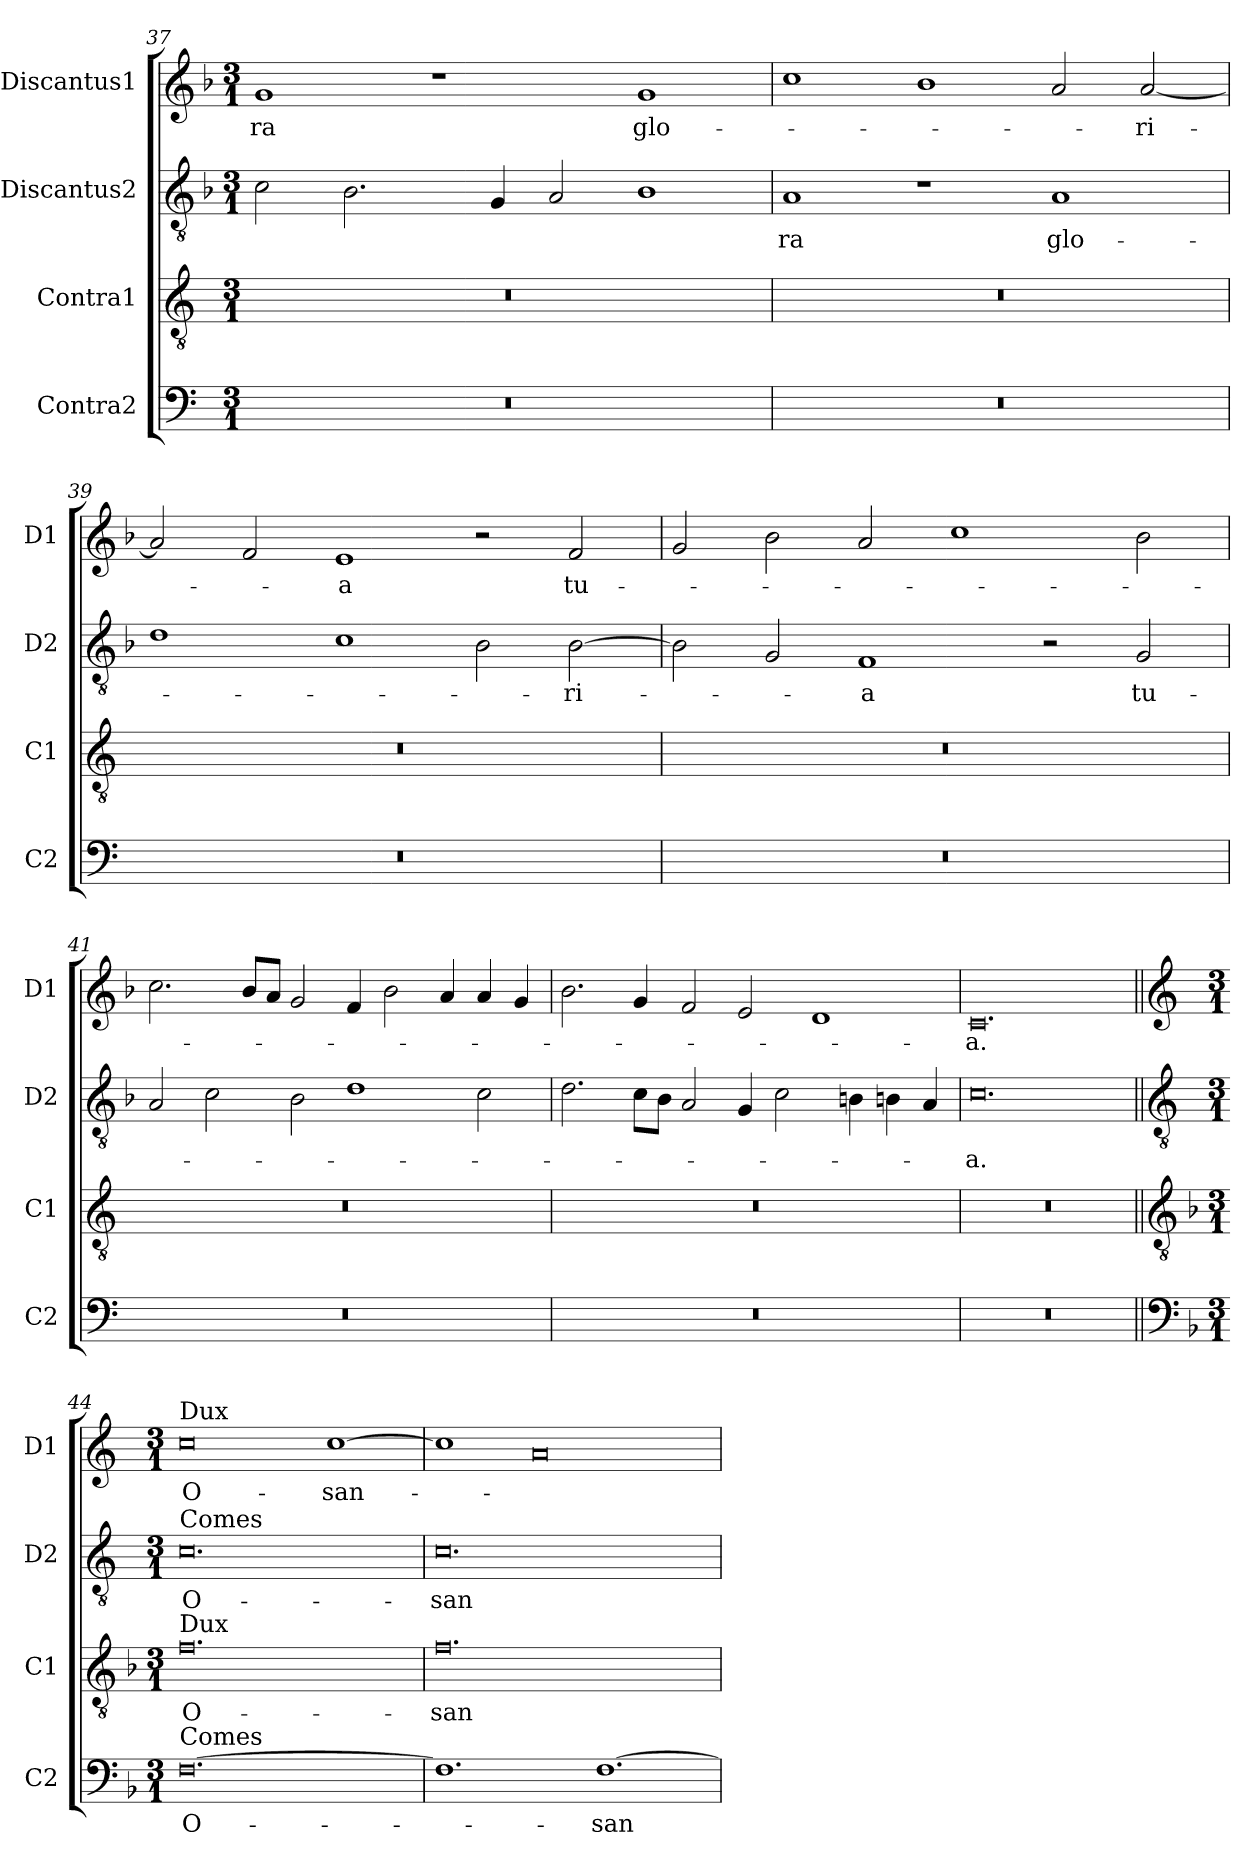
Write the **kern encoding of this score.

**kern	**text	**kern	**text	**kern	**text	**kern	**text
*part4	*part4	*part3	*part3	*part2	*part2	*part1	*part1
*staff4	*staff4	*staff3	*staff3	*staff2	*staff2	*staff1	*staff1
*I"Contra2	*	*I"Contra1	*	*I"Discantus2	*	*I"Discantus1	*
*I'C2	*	*I'C1	*	*I'D2	*	*I'D1	*
*clefF4	*	*clefGv2	*	*clefGv2	*	*clefG2	*
*k[]	*	*k[]	*	*k[b-]	*	*k[b-]	*
*M3/1	*	*M3/1	*	*M3/1	*	*M3/1	*
=37	=37	=37	=37	=37	=37	=37	=37
0.r	.	0.r	.	2c\	.	1g	-ra
.	.	.	.	2.B-\	.	.	.
.	.	.	.	.	.	1r	.
.	.	.	.	4G/	.	.	.
.	.	.	.	2A/	.	.	.
.	.	.	.	1B-	.	1g	glo-
=38	=38	=38	=38	=38	=38	=38	=38
0.r	.	0.r	.	1A	-ra	1cc	.
.	.	.	.	1r	.	1b-	.
.	.	.	.	1A	glo-	2a/	.
.	.	.	.	.	.	[2a/	-ri-
=39	=39	=39	=39	=39	=39	=39	=39
0.r	.	0.r	.	1d	.	2a/]	.
.	.	.	.	.	.	2f/	.
.	.	.	.	1c	.	1e	-a
.	.	.	.	2B-\	.	2r	.
.	.	.	.	[2B-\	-ri-	2f/	tu-
=40	=40	=40	=40	=40	=40	=40	=40
0.r	.	0.r	.	2B-\]	.	2g/	.
.	.	.	.	2G/	.	2b-\	.
.	.	.	.	1F	-a	2a/	.
.	.	.	.	.	.	1cc	.
.	.	.	.	2r	.	.	.
.	.	.	.	2G/	tu-	2b-\	.
=41	=41	=41	=41	=41	=41	=41	=41
0.r	.	0.r	.	2A/	.	2.cc\	.
.	.	.	.	2c\	.	.	.
.	.	.	.	.	.	8b-/L	.
.	.	.	.	.	.	8a/J	.
.	.	.	.	2B-\	.	2g/	.
.	.	.	.	1d	.	4f/	.
.	.	.	.	.	.	2b-\	.
.	.	.	.	.	.	4a/	.
.	.	.	.	2c\	.	4a/	.
.	.	.	.	.	.	4g/	.
=42	=42	=42	=42	=42	=42	=42	=42
0.r	.	0.r	.	2.d\	.	2.b-\	.
.	.	.	.	8c\L	.	4g/	.
.	.	.	.	8B-\J	.	.	.
.	.	.	.	2A/	.	2f/	.
.	.	.	.	4G/	.	2e/	.
.	.	.	.	2c\	.	.	.
.	.	.	.	.	.	1d	.
.	.	.	.	4Bn\	.	.	.
.	.	.	.	4Bn\	.	.	.
.	.	.	.	4A/	.	.	.
=43	=43	=43	=43	=43	=43	=43	=43
0.r	.	0.r	.	0.c	-a.	0.c	-a.
!!LO:LB:g=z
=44||	=44||	=44||	=44||	=44||	=44||	=44||	=44||
*clefF4	*	*clefGv2	*	*clefGv2	*	*clefG2	*
*k[b-]	*	*k[b-]	*	*k[]	*	*k[]	*
*M3/1	*	*M3/1	*	*M3/1	*	*M3/1	*
!	!	!	!	!	!	!LO:TX:a:t=Dux	!
!	!	!	!	!LO:TX:a:t=Comes	!	!	!
!	!	!LO:TX:a:t=Dux	!	!	!	!	!
!LO:TX:a:t=Comes	!	!	!	!	!	!	!
[0.F	O-	0.f	O-	0.c	O-	0cc	O-
.	.	.	.	.	.	[1cc	-san-
=45	=45	=45	=45	=45	=45	=45	=45
1.F]	.	0.f	-san-	0.c	-san-	1cc]	.
.	.	.	.	.	.	0a	.
[1.F	-san-	.	.	.	.	.	.
=	=	=	=	=	=	=	=
*-	*-	*-	*-	*-	*-	*-	*-
